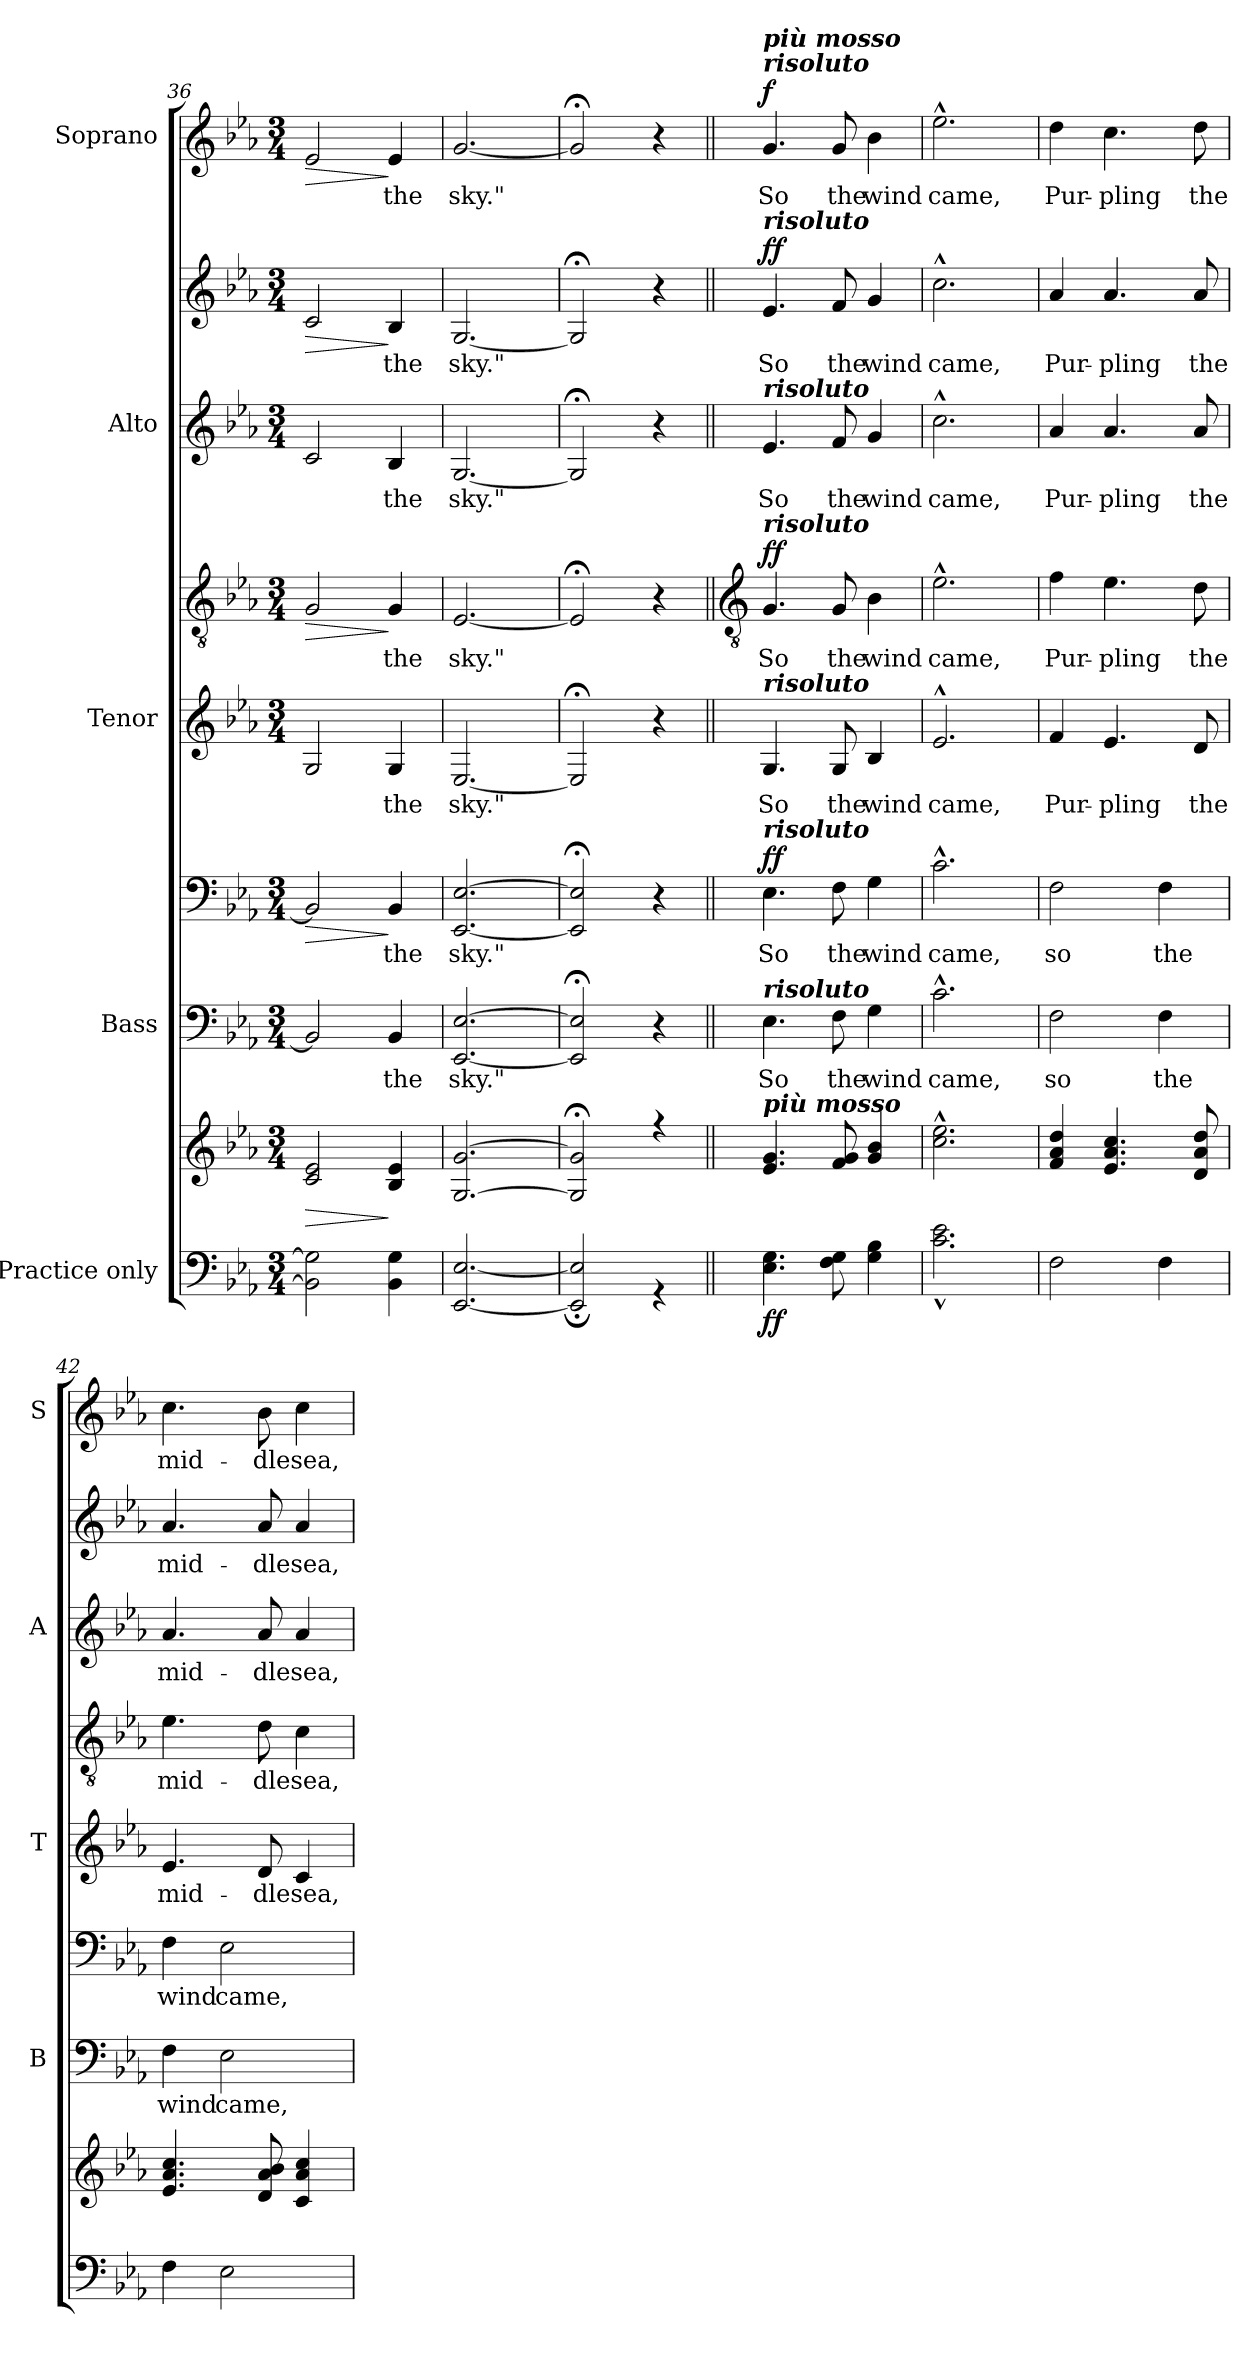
**kern	**kern	**dynam	**kern	**text	**kern	**text	**dynam	**kern	**text	**kern	**text	**dynam	**kern	**text	**kern	**text	**dynam	**kern	**text	**dynam
*part5	*part5	*part5	*part4	*part4	*part4	*part4	*part4	*part3	*part3	*part3	*part3	*part3	*part2	*part2	*part2	*part2	*part2	*part1	*part1	*part1
*staff9	*staff8	*staff8/9	*staff7	*staff7	*staff6	*staff6	*staff6/7	*staff5	*staff5	*staff4	*staff4	*staff4/5	*staff3	*staff3	*staff2	*staff2	*staff2/3	*staff1	*staff1	*staff1
*I"Practice only	*	*	*I"Bass	*	*	*	*	*I"Tenor	*	*	*	*	*I"Alto	*	*	*	*	*I"Soprano	*	*
*	*	*	*I'B	*	*	*	*	*I'T	*	*	*	*	*I'A	*	*	*	*	*I'S	*	*
*clefF4	*clefG2	*	*	*	*clefF4	*	*	*	*	*clefGv2	*	*	*	*	*clefG2	*	*	*clefG2	*	*
*k[b-e-a-]	*k[b-e-a-]	*	*k[b-e-a-]	*	*k[b-e-a-]	*	*	*k[b-e-a-]	*	*k[b-e-a-]	*	*	*k[b-e-a-]	*	*k[b-e-a-]	*	*	*k[b-e-a-]	*	*
*E-:	*E-:	*	*E-:	*	*E-:	*	*	*E-:	*	*E-:	*	*	*E-:	*	*E-:	*	*	*E-:	*	*
*M3/4	*M3/4	*	*M3/4	*	*M3/4	*	*	*M3/4	*	*M3/4	*	*	*M3/4	*	*M3/4	*	*	*M3/4	*	*
=36	=36	=36	=36	=36	=36	=36	=36	=36	=36	=36	=36	=36	=36	=36	=36	=36	=36	=36	=36	=36
*^	*^	*	*	*	*	*	*	*	*	*	*	*	*	*	*	*	*	*	*	*
!	!	!	!LO:N:vis=1	!LO:HP:b	!	!	!	!	!LO:HP:b	!	!	!	!	!LO:HP:b	!	!	!	!	!LO:HP:b	!	!	!LO:HP:b
2.ryy	2BB-\] 2G\]	2c/ 2e-/	2.ryy	>	2BB-]	.	2BB-]	.	>	2G	.	2G	.	>	2c	.	2c	.	>	2e-	.	>
!	!	!	!	!	!	!LO:LY:b	!	!LO:LY:b	!	!	!LO:LY:b	!	!LO:LY:b	!	!	!LO:LY:b	!	!LO:LY:b	!	!	!LO:LY:b	!
.	4BB-\ 4G\	4B-/ 4e-/	.	]	4BB-	the	4BB-	the	]	4G	the	4G	the	]	4B-	the	4B-	the	]	4e-	the	]
=37	=37	=37	=37	=37	=37	=37	=37	=37	=37	=37	=37	=37	=37	=37	=37	=37	=37	=37	=37	=37	=37	=37
!	!	!	!LO:N:vis=1	!	!	!LO:LY:b	!	!LO:LY:b	!	!	!LO:LY:b	!	!LO:LY:b	!	!	!LO:LY:b	!	!LO:LY:b	!	!	!LO:LY:b	!
2.ryy	[2.EE-/ [2.E-/	[2.G/ [2.g/	2.ryy	.	[2.EE- [2.E-	sky."	[2.EE- [2.E-	sky."	.	[2.E-	sky."	[2.E-	sky."	.	[2.G	sky."	[2.G	sky."	.	[2.g	sky."	.
=38	=38	=38	=38	=38	=38	=38	=38	=38	=38	=38	=38	=38	=38	=38	=38	=38	=38	=38	=38	=38	=38	=38
!	!	!	!LO:N:vis=1	!	!	!	!	!	!	!	!	!	!	!	!	!	!	!	!	!	!	!
2.ryy	2EE-/]; 2E-/];	2G/];< 2g/];<	2.ryy	.	2EE-];< 2E-];<	.	2EE-];< 2E-];<	.	.	2E-;<]	.	2E-;<]	.	.	2G;<]	.	2G;<]	.	.	2g;<]	.	.
.	4r	4r	.	.	4r	.	4r	.	.	4r	.	4r	.	.	4r	.	4r	.	.	4r	.	.
!!LO:LB:g=z
=39||	=39||	=39||	=39||	=39||	=39||	=39||	=39||	=39||	=39||	=39||	=39||	=39||	=39||	=39||	=39||	=39||	=39||	=39||	=39||	=39||	=39||	=39||
*	*	*	*	*	*	*	*	*	*	*	*	*clefGv2	*	*	*	*	*	*	*	*	*	*
*	*	*MM132	*	*	*	*	*	*	*	*	*	*	*	*	*	*	*	*	*	*	*	*
!	!	!	!	!	!	!	!	!	!	!	!	!	!	!	!	!	!	!	!	!LO:TX:a:Bi:t=risoluto	!	!
!	!	!	!	!	!	!	!	!	!	!	!	!	!	!	!	!	!	!	!	!LO:TX:a:Bi:t=più mosso	!	!
!	!	!	!	!	!	!	!	!	!	!	!	!	!	!	!	!	!LO:TX:a:Bi:t=risoluto	!	!	!	!	!
!	!	!	!	!	!	!	!	!	!	!	!	!	!	!	!LO:TX:a:Bi:t=risoluto	!	!	!	!	!	!	!
!	!	!	!	!	!	!	!	!	!	!	!	!LO:TX:a:Bi:t=risoluto	!	!	!	!	!	!	!	!	!	!
!	!	!	!	!	!	!	!	!	!	!LO:TX:a:Bi:t=risoluto	!	!	!	!	!	!	!	!	!	!	!	!
!	!	!	!	!	!	!	!LO:TX:a:Bi:t=risoluto	!	!	!	!	!	!	!	!	!	!	!	!	!	!	!
!	!	!	!	!	!LO:TX:a:Bi:t=risoluto	!	!	!	!	!	!	!	!	!	!	!	!	!	!	!	!	!
!	!	!LO:TX:a:Bi:t=più mosso	!	!	!	!	!	!	!	!	!	!	!	!	!	!	!	!	!	!	!	!
!LO:N:vis=1	!	!	!LO:N:vis=1	!LO:DY:b=2	!	!LO:LY:b	!	!LO:LY:b	!	!	!LO:LY:b	!	!LO:LY:b	!	!	!LO:LY:b	!	!LO:LY:b	!	!	!LO:LY:b	!
!	!	!	!	!LO:DY:n=1:b	!	!	!	!	!LO:DY:b=2	!	!	!	!	!	!	!	!	!	!	!	!	!
!	!	!	!	!	!	!	!	!	!LO:DY:n=1:b	!	!	!	!	!LO:DY:b=2	!	!	!	!	!	!	!	!
!	!	!	!	!	!	!	!	!	!	!	!	!	!	!LO:DY:n=1:b	!	!	!	!	!LO:DY:b=2	!	!	!
!	!	!	!	!	!	!	!	!	!	!	!	!	!	!	!	!	!	!	!LO:DY:n=1:b	!	!	!LO:DY:b
2.ryy	4.E-\ 4.G\	4.e-/ 4.g/	2.ryy	f f	4.E-	So	4.E-	So	f f	4.G	So	4.G	So	f f	4.e-	So	4.e-	So	f f	4.g	So	f
!	!	!	!	!	!	!LO:LY:b	!	!LO:LY:b	!	!	!LO:LY:b	!	!LO:LY:b	!	!	!LO:LY:b	!	!LO:LY:b	!	!	!LO:LY:b	!
.	8F\ 8G\	8f/ 8g/	.	.	8F	the	8F	the	.	8G	the	8G	the	.	8f	the	8f	the	.	8g	the	.
!	!	!	!	!	!	!LO:LY:b	!	!LO:LY:b	!	!	!LO:LY:b	!	!LO:LY:b	!	!	!LO:LY:b	!	!LO:LY:b	!	!	!LO:LY:b	!
.	4G\ 4B-\	4g/ 4b-/	.	.	4G	wind	4G	wind	.	4B-	wind	4B-	wind	.	4g	wind	4g	wind	.	4b-	wind	.
=40	=40	=40	=40	=40	=40	=40	=40	=40	=40	=40	=40	=40	=40	=40	=40	=40	=40	=40	=40	=40	=40	=40
!LO:N:vis=1	!	!	!LO:N:vis=1	!	!	!LO:LY:b	!	!LO:LY:b	!	!	!LO:LY:b	!	!LO:LY:b	!	!	!LO:LY:b	!	!LO:LY:b	!	!	!LO:LY:b	!
2.ryy	2.c\^^ 2.e-\^^	2.cc\^^ 2.ee-\^^	2.ryy	.	2.c^^	came,	2.c^^	came,	.	2.e-^^	came,	2.e-^^	came,	.	2.cc^^	came,	2.cc^^	came,	.	2.ee-^^	came,	.
=41	=41	=41	=41	=41	=41	=41	=41	=41	=41	=41	=41	=41	=41	=41	=41	=41	=41	=41	=41	=41	=41	=41
!LO:N:vis=1	!	!	!LO:N:vis=1	!	!	!LO:LY:b	!	!LO:LY:b	!	!	!LO:LY:b	!	!LO:LY:b	!	!	!LO:LY:b	!	!LO:LY:b	!	!	!LO:LY:b	!
2.ryy	2F\	4f/ 4a-/ 4dd/	2.ryy	.	2F	so	2F	so	.	4f	Pur-	4f	Pur-	.	4a-	Pur-	4a-	Pur-	.	4dd	Pur-	.
!	!	!	!	!	!	!	!	!	!	!	!LO:LY:b	!	!LO:LY:b	!	!	!LO:LY:b	!	!LO:LY:b	!	!	!LO:LY:b	!
.	.	4.e-/ 4.a-/ 4.cc/	.	.	.	.	.	.	.	4.e-	-pling	4.e-	-pling	.	4.a-	-pling	4.a-	-pling	.	4.cc	-pling	.
!	!	!	!	!	!	!LO:LY:b	!	!LO:LY:b	!	!	!	!	!	!	!	!	!	!	!	!	!	!
.	4F\	.	.	.	4F	the	4F	the	.	.	.	.	.	.	.	.	.	.	.	.	.	.
!	!	!	!	!	!	!	!	!	!	!	!LO:LY:b	!	!LO:LY:b	!	!	!LO:LY:b	!	!LO:LY:b	!	!	!LO:LY:b	!
.	.	8d/ 8a-/ 8dd/	.	.	.	.	.	.	.	8d	the	8d	the	.	8a-	the	8a-	the	.	8dd	the	.
=42	=42	=42	=42	=42	=42	=42	=42	=42	=42	=42	=42	=42	=42	=42	=42	=42	=42	=42	=42	=42	=42	=42
!LO:N:vis=1	!	!	!LO:N:vis=1	!	!	!LO:LY:b	!	!LO:LY:b	!	!	!LO:LY:b	!	!LO:LY:b	!	!	!LO:LY:b	!	!LO:LY:b	!	!	!LO:LY:b	!
2.ryy	4F\	4.e-/ 4.a-/ 4.cc/	2.ryy	.	4F	wind	4F	wind	.	4.e-	mid-	4.e-	mid-	.	4.a-	mid-	4.a-	mid-	.	4.cc	mid-	.
!	!	!	!	!	!	!LO:LY:b	!	!LO:LY:b	!	!	!	!	!	!	!	!	!	!	!	!	!	!
.	2E-\	.	.	.	2E-	came,	2E-	came,	.	.	.	.	.	.	.	.	.	.	.	.	.	.
!	!	!	!	!	!	!	!	!	!	!	!LO:LY:b	!	!LO:LY:b	!	!	!LO:LY:b	!	!LO:LY:b	!	!	!LO:LY:b	!
.	.	8d/ 8a-/ 8b-/	.	.	.	.	.	.	.	8d	-dle	8d	-dle	.	8a-	-dle	8a-	-dle	.	8b-	-dle	.
!	!	!	!	!	!	!	!	!	!	!	!LO:LY:b	!	!LO:LY:b	!	!	!LO:LY:b	!	!LO:LY:b	!	!	!LO:LY:b	!
.	.	4c/ 4a-/ 4cc/	.	.	.	.	.	.	.	4c	sea,	4c	sea,	.	4a-	sea,	4a-	sea,	.	4cc	sea,	.
*v	*v	*	*	*	*	*	*	*	*	*	*	*	*	*	*	*	*	*	*	*	*	*
*	*v	*v	*	*	*	*	*	*	*	*	*	*	*	*	*	*	*	*	*	*	*
=	=	=	=	=	=	=	=	=	=	=	=	=	=	=	=	=	=	=	=	=
*-	*-	*-	*-	*-	*-	*-	*-	*-	*-	*-	*-	*-	*-	*-	*-	*-	*-	*-	*-	*-
